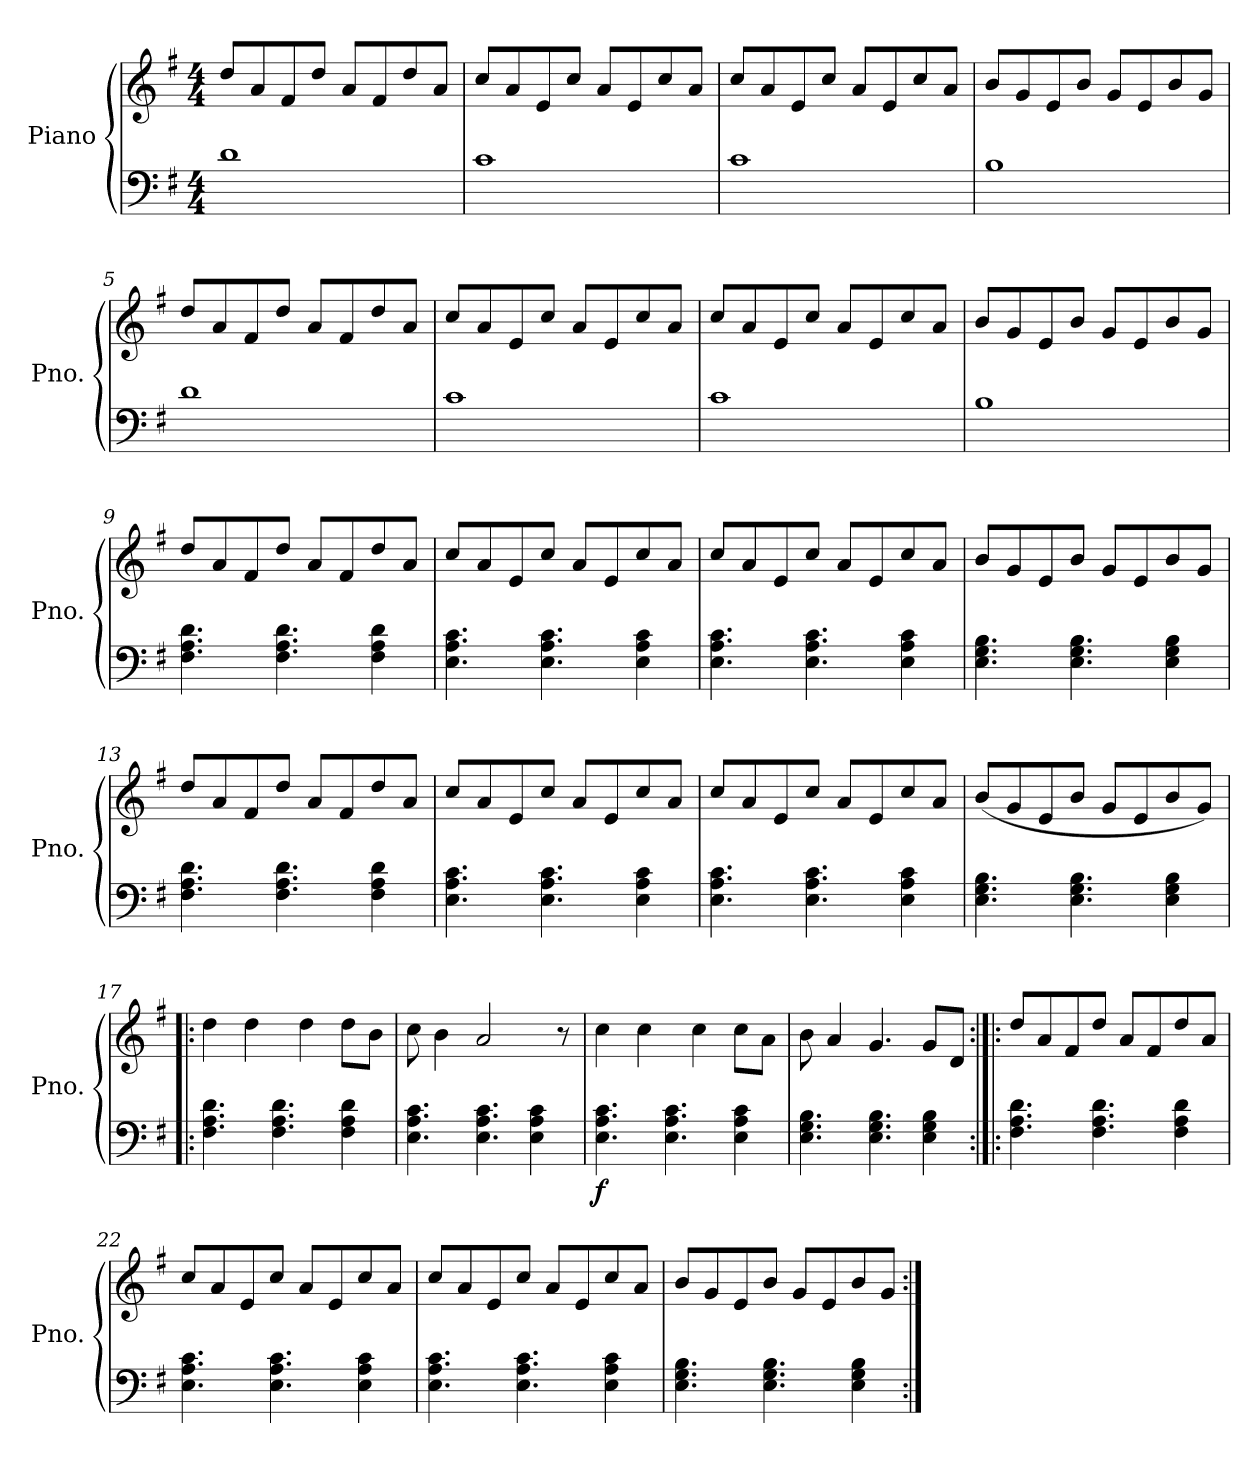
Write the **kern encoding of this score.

**kern	**kern	**dynam
*part1	*part1	*part1
*staff2	*staff1	*staff1/2
*I"Piano	*	*
*I'Pno.	*	*
*clefF4	*clefG2	*
*k[f#]	*k[f#]	*
*M4/4	*M4/4	*
*MM120	*MM120	*
=1	=1	=1
1d	8dd/L	.
.	8a/	.
.	8f#/	.
.	8dd/J	.
.	8a/L	.
.	8f#/	.
.	8dd/	.
.	8a/J	.
=2	=2	=2
1c	8cc/L	.
.	8a/	.
.	8e/	.
.	8cc/J	.
.	8a/L	.
.	8e/	.
.	8cc/	.
.	8a/J	.
=3	=3	=3
1c	8cc/L	.
.	8a/	.
.	8e/	.
.	8cc/J	.
.	8a/L	.
.	8e/	.
.	8cc/	.
.	8a/J	.
=4	=4	=4
1B	8b/L	.
.	8g/	.
.	8e/	.
.	8b/J	.
.	8g/L	.
.	8e/	.
.	8b/	.
.	8g/J	.
=5	=5	=5
1d	8dd/L	.
.	8a/	.
.	8f#/	.
.	8dd/J	.
.	8a/L	.
.	8f#/	.
.	8dd/	.
.	8a/J	.
!!LO:LB:g=z
=6	=6	=6
1c	8cc/L	.
.	8a/	.
.	8e/	.
.	8cc/J	.
.	8a/L	.
.	8e/	.
.	8cc/	.
.	8a/J	.
=7	=7	=7
1c	8cc/L	.
.	8a/	.
.	8e/	.
.	8cc/J	.
.	8a/L	.
.	8e/	.
.	8cc/	.
.	8a/J	.
=8	=8	=8
1B	8b/L	.
.	8g/	.
.	8e/	.
.	8b/J	.
.	8g/L	.
.	8e/	.
.	8b/	.
.	8g/J	.
=9	=9	=9
4.F#\ 4.A\ 4.d\	8dd/L	.
.	8a/	.
.	8f#/	.
4.F#\ 4.A\ 4.d\	8dd/J	.
.	8a/L	.
.	8f#/	.
4F#\ 4A\ 4d\	8dd/	.
.	8a/J	.
=10	=10	=10
4.E\ 4.A\ 4.c\	8cc/L	.
.	8a/	.
.	8e/	.
4.E\ 4.A\ 4.c\	8cc/J	.
.	8a/L	.
.	8e/	.
4E\ 4A\ 4c\	8cc/	.
.	8a/J	.
!!LO:LB:g=z
=11	=11	=11
4.E\ 4.A\ 4.c\	8cc/L	.
.	8a/	.
.	8e/	.
4.E\ 4.A\ 4.c\	8cc/J	.
.	8a/L	.
.	8e/	.
4E\ 4A\ 4c\	8cc/	.
.	8a/J	.
=12	=12	=12
4.E\ 4.G\ 4.B\	8b/L	.
.	8g/	.
.	8e/	.
4.E\ 4.G\ 4.B\	8b/J	.
.	8g/L	.
.	8e/	.
4E\ 4G\ 4B\	8b/	.
.	8g/J	.
=13	=13	=13
4.F#\ 4.A\ 4.d\	8dd/L	.
.	8a/	.
.	8f#/	.
4.F#\ 4.A\ 4.d\	8dd/J	.
.	8a/L	.
.	8f#/	.
4F#\ 4A\ 4d\	8dd/	.
.	8a/J	.
=14	=14	=14
4.E\ 4.A\ 4.c\	8cc/L	.
.	8a/	.
.	8e/	.
4.E\ 4.A\ 4.c\	8cc/J	.
.	8a/L	.
.	8e/	.
4E\ 4A\ 4c\	8cc/	.
.	8a/J	.
=15	=15	=15
4.E\ 4.A\ 4.c\	8cc/L	.
.	8a/	.
.	8e/	.
4.E\ 4.A\ 4.c\	8cc/J	.
.	8a/L	.
.	8e/	.
4E\ 4A\ 4c\	8cc/	.
.	8a/J	.
!!LO:LB:g=z
=16	=16	=16
4.E\ 4.G\ 4.B\	(8b/L	.
.	8g/	.
.	8e/	.
4.E\ 4.G\ 4.B\	8b/J	.
.	8g/L	.
.	8e/	.
4E\ 4G\ 4B\	8b/	.
.	8g/J)	.
=17!|:	=17!|:	=17!|:
4.F#\ 4.A\ 4.d\	4dd\	.
.	4dd\	.
4.F#\ 4.A\ 4.d\	.	.
.	4dd\	.
4F#\ 4A\ 4d\	8dd\L	.
.	8b\J	.
=18	=18	=18
4.E\ 4.A\ 4.c\	8cc\	.
.	4b\	.
4.E\ 4.A\ 4.c\	2a/	.
4E\ 4A\ 4c\	.	.
.	8r	.
=19	=19	=19
!	!	!LO:DY:b=2
4.E\ 4.A\ 4.c\	4cc\	f
.	4cc\	.
4.E\ 4.A\ 4.c\	.	.
.	4cc\	.
4E\ 4A\ 4c\	8cc\L	.
.	8a\J	.
=20	=20	=20
4.E\ 4.G\ 4.B\	8b\	.
.	4a/	.
4.E\ 4.G\ 4.B\	4.g/	.
4E\ 4G\ 4B\	8g/L	.
.	8d/J	.
=21:|!|:	=21:|!|:	=21:|!|:
4.F#\ 4.A\ 4.d\	8dd/L	.
.	8a/	.
.	8f#/	.
4.F#\ 4.A\ 4.d\	8dd/J	.
.	8a/L	.
.	8f#/	.
4F#\ 4A\ 4d\	8dd/	.
.	8a/J	.
!!LO:LB:g=z
=22	=22	=22
4.E\ 4.A\ 4.c\	8cc/L	.
.	8a/	.
.	8e/	.
4.E\ 4.A\ 4.c\	8cc/J	.
.	8a/L	.
.	8e/	.
4E\ 4A\ 4c\	8cc/	.
.	8a/J	.
=23	=23	=23
4.E\ 4.A\ 4.c\	8cc/L	.
.	8a/	.
.	8e/	.
4.E\ 4.A\ 4.c\	8cc/J	.
.	8a/L	.
.	8e/	.
4E\ 4A\ 4c\	8cc/	.
.	8a/J	.
=24	=24	=24
4.E\ 4.G\ 4.B\	8b/L	.
.	8g/	.
.	8e/	.
4.E\ 4.G\ 4.B\	8b/J	.
.	8g/L	.
.	8e/	.
4E\ 4G\ 4B\	8b/	.
.	8g/J	.
=:|!	=:|!	=:|!
*-	*-	*-
